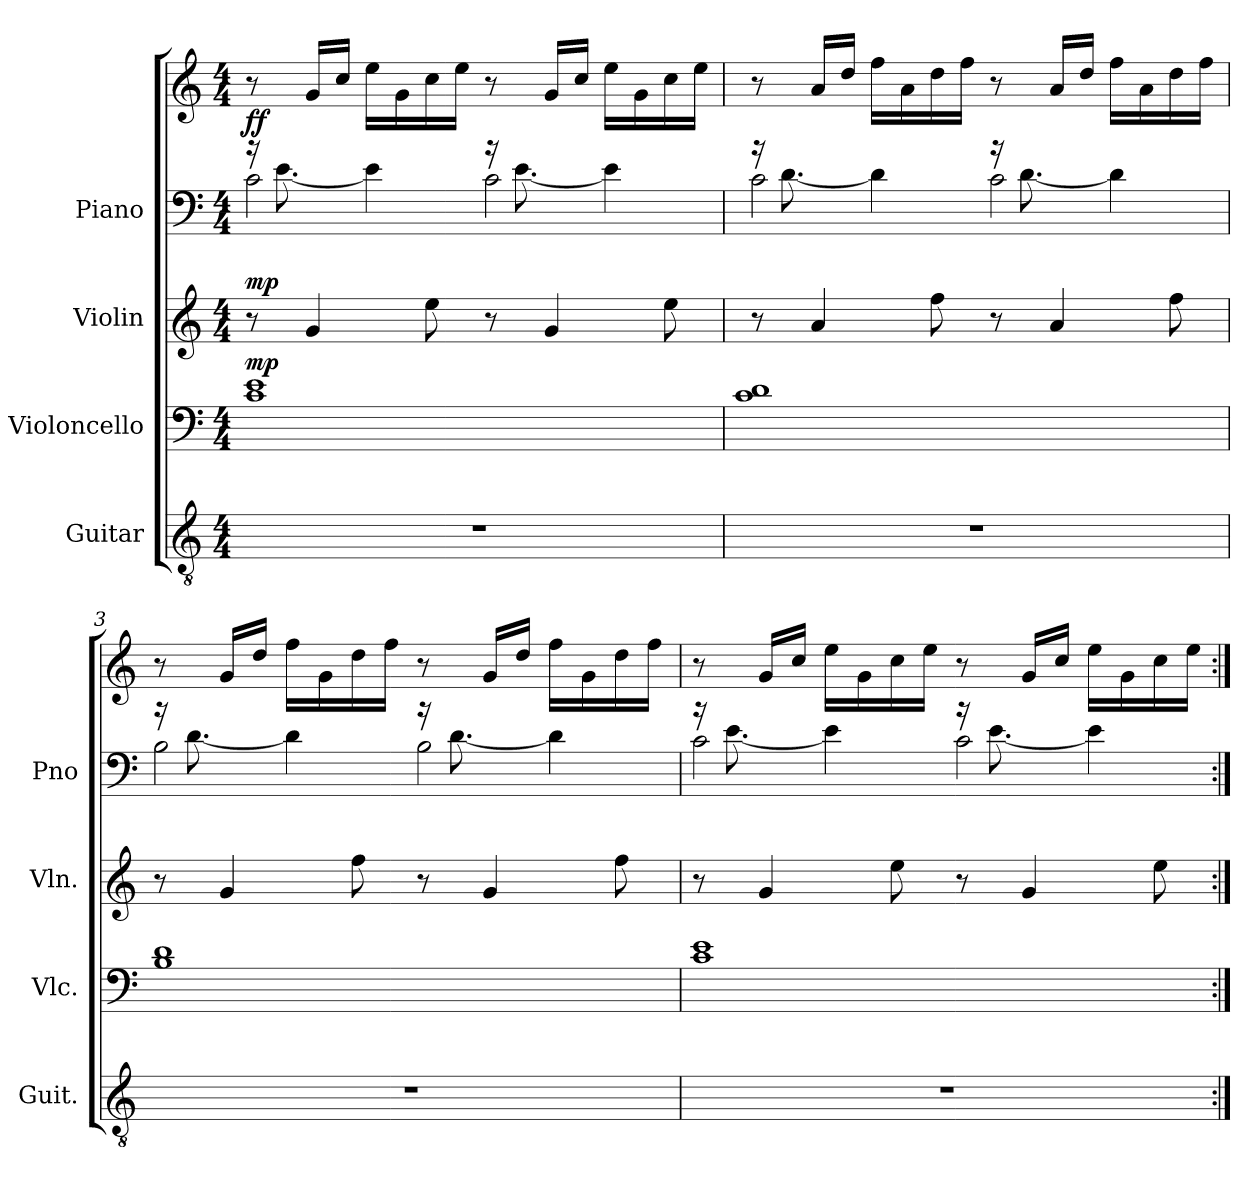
**kern	**kern	**dynam	**kern	**dynam	**kern	**kern	**dynam
*part4	*part3	*part3	*part2	*part2	*part1	*part1	*part1
*staff5	*staff4	*staff4	*staff3	*staff3	*staff2	*staff1	*staff1/2
*I"Guitar	*I"Violoncello	*	*I"Violin	*	*I"Piano	*	*
*I'Guit.	*I'Vlc.	*	*I'Vln.	*	*I'Pno	*	*
*clefGv2	*clefF4	*	*clefG2	*	*clefF4	*clefG2	*
*k[]	*k[]	*	*k[]	*	*k[]	*k[]	*
*C:	*C:	*	*C:	*	*C:	*C:	*
*M4/4	*M4/4	*	*M4/4	*	*M4/4	*M4/4	*
=1	=1	=1	=1	=1	=1	=1	=1
*	*	*	*	*	*^	*	*
!	!	!LO:DY:a	!	!LO:DY:a	!	!	!	!LO:DY:a=2
1r	1c 1e	mp	8r	mp	2c\	16rb	8r	ff
.	.	.	.	.	.	[8.e\	.	.
.	.	.	4g/	.	.	.	16g/LL	.
.	.	.	.	.	.	.	16cc/JJ	.
.	.	.	.	.	.	4e\]	16ee\LL	.
.	.	.	.	.	.	.	16g\	.
.	.	.	8ee\	.	.	.	16cc\	.
.	.	.	.	.	.	.	16ee\JJ	.
.	.	.	8r	.	2c\	16rb	8r	.
.	.	.	.	.	.	[8.e\	.	.
.	.	.	4g/	.	.	.	16g/LL	.
.	.	.	.	.	.	.	16cc/JJ	.
.	.	.	.	.	.	4e\]	16ee\LL	.
.	.	.	.	.	.	.	16g\	.
.	.	.	8ee\	.	.	.	16cc\	.
.	.	.	.	.	.	.	16ee\JJ	.
=2	=2	=2	=2	=2	=2	=2	=2	=2
1r	1c 1d	.	8r	.	2c\	16rb	8r	.
.	.	.	.	.	.	[8.d\	.	.
.	.	.	4a/	.	.	.	16a/LL	.
.	.	.	.	.	.	.	16dd/JJ	.
.	.	.	.	.	.	4d\]	16ff\LL	.
.	.	.	.	.	.	.	16a\	.
.	.	.	8ff\	.	.	.	16dd\	.
.	.	.	.	.	.	.	16ff\JJ	.
.	.	.	8r	.	2c\	16rb	8r	.
.	.	.	.	.	.	[8.d\	.	.
.	.	.	4a/	.	.	.	16a/LL	.
.	.	.	.	.	.	.	16dd/JJ	.
.	.	.	.	.	.	4d\]	16ff\LL	.
.	.	.	.	.	.	.	16a\	.
.	.	.	8ff\	.	.	.	16dd\	.
.	.	.	.	.	.	.	16ff\JJ	.
=3	=3	=3	=3	=3	=3	=3	=3	=3
1r	1B 1d	.	8r	.	2B\	16rb	8r	.
.	.	.	.	.	.	[8.d\	.	.
.	.	.	4g/	.	.	.	16g/LL	.
.	.	.	.	.	.	.	16dd/JJ	.
.	.	.	.	.	.	4d\]	16ff\LL	.
.	.	.	.	.	.	.	16g\	.
.	.	.	8ff\	.	.	.	16dd\	.
.	.	.	.	.	.	.	16ff\JJ	.
.	.	.	8r	.	2B\	16rb	8r	.
.	.	.	.	.	.	[8.d\	.	.
.	.	.	4g/	.	.	.	16g/LL	.
.	.	.	.	.	.	.	16dd/JJ	.
.	.	.	.	.	.	4d\]	16ff\LL	.
.	.	.	.	.	.	.	16g\	.
.	.	.	8ff\	.	.	.	16dd\	.
.	.	.	.	.	.	.	16ff\JJ	.
!!LO:LB:g=z
=4	=4	=4	=4	=4	=4	=4	=4	=4
1r	1c 1e	.	8r	.	2c\	16rb	8r	.
.	.	.	.	.	.	[8.e\	.	.
.	.	.	4g/	.	.	.	16g/LL	.
.	.	.	.	.	.	.	16cc/JJ	.
.	.	.	.	.	.	4e\]	16ee\LL	.
.	.	.	.	.	.	.	16g\	.
.	.	.	8ee\	.	.	.	16cc\	.
.	.	.	.	.	.	.	16ee\JJ	.
.	.	.	8r	.	2c\	16rb	8r	.
.	.	.	.	.	.	[8.e\	.	.
.	.	.	4g/	.	.	.	16g/LL	.
.	.	.	.	.	.	.	16cc/JJ	.
.	.	.	.	.	.	4e\]	16ee\LL	.
.	.	.	.	.	.	.	16g\	.
.	.	.	8ee\	.	.	.	16cc\	.
.	.	.	.	.	.	.	16ee\JJ	.
*	*	*	*	*	*v	*v	*	*
=:|!	=:|!	=:|!	=:|!	=:|!	=:|!	=:|!	=:|!
*-	*-	*-	*-	*-	*-	*-	*-
